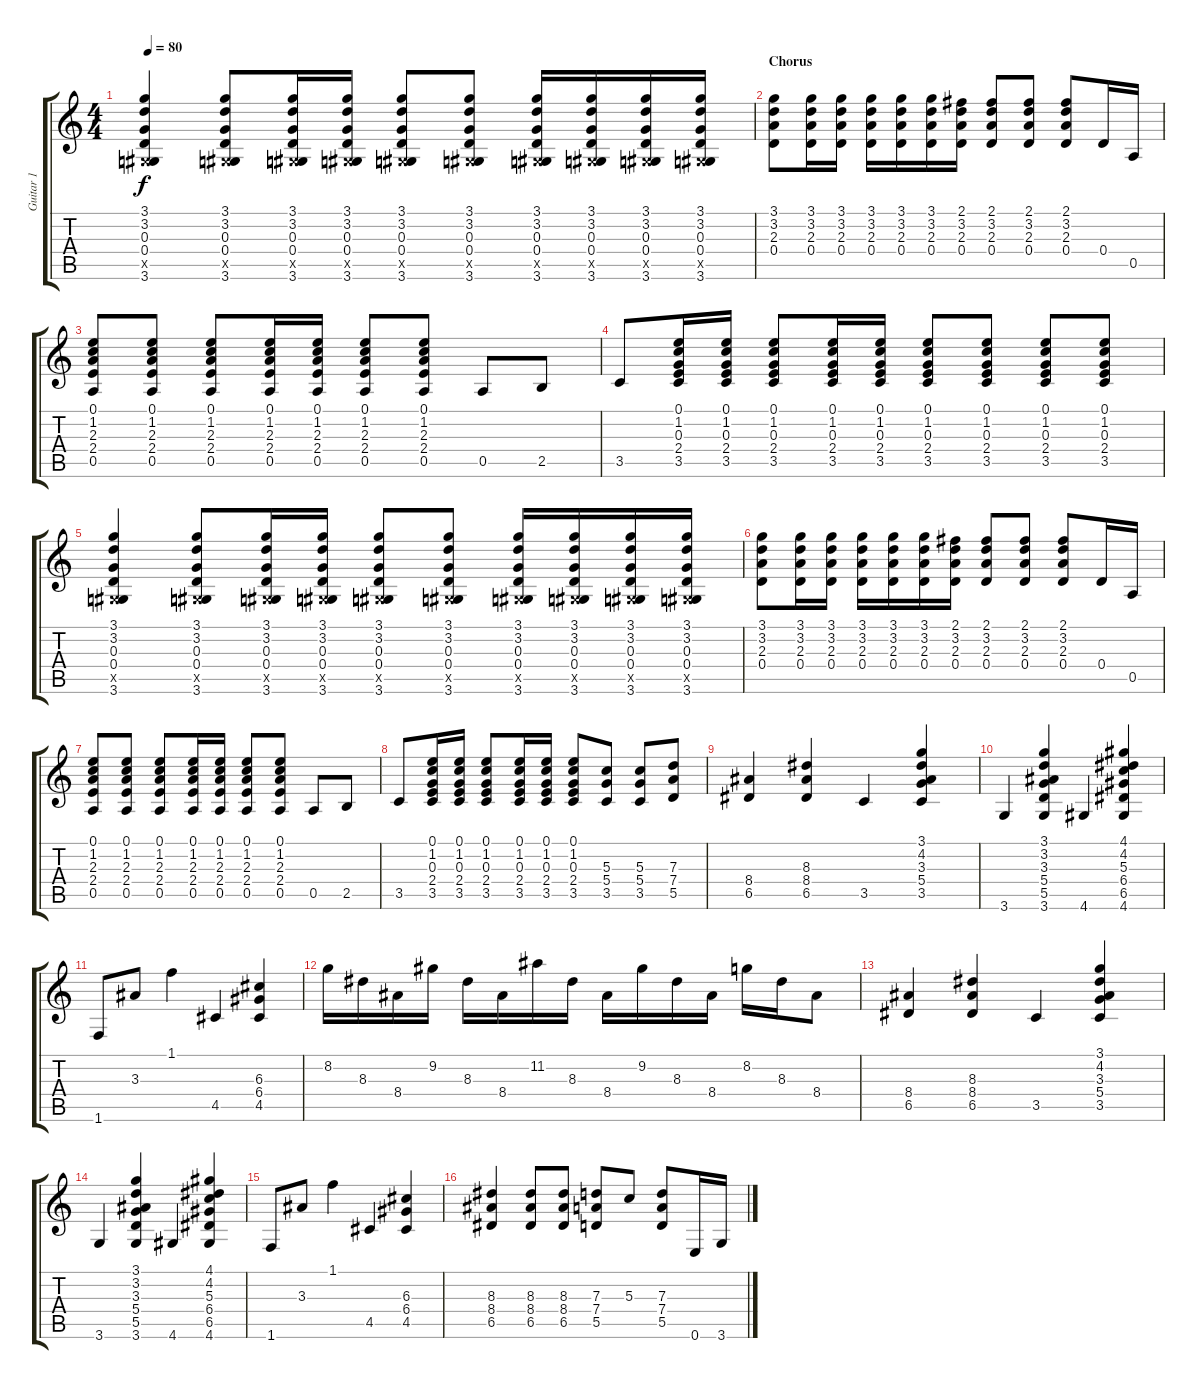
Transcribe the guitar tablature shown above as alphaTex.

\track ("Guitar 1" "Guitar 1") {instrument distortionguitar}
\staff {score tabs}
\tuning (E4 B3 G3 D3 A2 E2) {hide}
\ts (4 4)
\tempo 80
\clef g2
\ks c
(3.1 3.2 0.3 0.4 -1.5{x} 3.6).4{dy f} (3.1 3.2 0.3 0.4 -1.5{x} 3.6).8 (3.1 3.2 0.3 0.4 -1.5{x} 3.6).16 (3.1 3.2 0.3 0.4 -1.5{x} 3.6).16 (3.1 3.2 0.3 0.4 -1.5{x} 3.6).8 (3.1 3.2 0.3 0.4 -1.5{x} 3.6).8 (3.1 3.2 0.3 0.4 -1.5{x} 3.6).16 (3.1 3.2 0.3 0.4 -1.5{x} 3.6).16 (3.1 3.2 0.3 0.4 -1.5{x} 3.6).16 (3.1 3.2 0.3 0.4 -1.5{x} 3.6).16 |
\section ("" "Chorus")
(3.1 3.2 2.3 0.4).8 (3.1 3.2 2.3 0.4).16 (3.1 3.2 2.3 0.4).16 (3.1 3.2 2.3 0.4).16 (3.1 3.2 2.3 0.4).16 (3.1 3.2 2.3 0.4).16 (2.1 3.2 2.3 0.4).16 (2.1 3.2 2.3 0.4).8 (2.1 3.2 2.3 0.4).8 (2.1 3.2 2.3 0.4).8 0.4.16 0.5.16 |
(0.1 1.2 2.3 2.4 0.5).8 (0.1 1.2 2.3 2.4 0.5).8 (0.1 1.2 2.3 2.4 0.5).8 (0.1 1.2 2.3 2.4 0.5).16 (0.1 1.2 2.3 2.4 0.5).16 (0.1 1.2 2.3 2.4 0.5).8 (0.1 1.2 2.3 2.4 0.5).8 0.5.8 2.5.8 |
3.5.8 (0.1 1.2 0.3 2.4 3.5).16 (0.1 1.2 0.3 2.4 3.5).16 (0.1 1.2 0.3 2.4 3.5).8 (0.1 1.2 0.3 2.4 3.5).16 (0.1 1.2 0.3 2.4 3.5).16 (0.1 1.2 0.3 2.4 3.5).8 (0.1 1.2 0.3 2.4 3.5).8 (0.1 1.2 0.3 2.4 3.5).8 (0.1 1.2 0.3 2.4 3.5).8 |
(3.1 3.2 0.3 0.4 -1.5{x} 3.6).4 (3.1 3.2 0.3 0.4 -1.5{x} 3.6).8 (3.1 3.2 0.3 0.4 -1.5{x} 3.6).16 (3.1 3.2 0.3 0.4 -1.5{x} 3.6).16 (3.1 3.2 0.3 0.4 -1.5{x} 3.6).8 (3.1 3.2 0.3 0.4 -1.5{x} 3.6).8 (3.1 3.2 0.3 0.4 -1.5{x} 3.6).16 (3.1 3.2 0.3 0.4 -1.5{x} 3.6).16 (3.1 3.2 0.3 0.4 -1.5{x} 3.6).16 (3.1 3.2 0.3 0.4 -1.5{x} 3.6).16 |
(3.1 3.2 2.3 0.4).8 (3.1 3.2 2.3 0.4).16 (3.1 3.2 2.3 0.4).16 (3.1 3.2 2.3 0.4).16 (3.1 3.2 2.3 0.4).16 (3.1 3.2 2.3 0.4).16 (2.1 3.2 2.3 0.4).16 (2.1 3.2 2.3 0.4).8 (2.1 3.2 2.3 0.4).8 (2.1 3.2 2.3 0.4).8 0.4.16 0.5.16 |
(0.1 1.2 2.3 2.4 0.5).8 (0.1 1.2 2.3 2.4 0.5).8 (0.1 1.2 2.3 2.4 0.5).8 (0.1 1.2 2.3 2.4 0.5).16 (0.1 1.2 2.3 2.4 0.5).16 (0.1 1.2 2.3 2.4 0.5).8 (0.1 1.2 2.3 2.4 0.5).8 0.5.8 2.5.8 |
3.5.8 (0.1 1.2 0.3 2.4 3.5).16 (0.1 1.2 0.3 2.4 3.5).16 (0.1 1.2 0.3 2.4 3.5).8 (0.1 1.2 0.3 2.4 3.5).16 (0.1 1.2 0.3 2.4 3.5).16 (0.1 1.2 0.3 2.4 3.5).8 (5.3 5.4 3.5).8 (5.3 5.4 3.5).8 (7.3 7.4 5.5).8 |
(8.4 6.5).4 (8.3 8.4 6.5).4 3.5.4 (3.1 4.2 3.3 5.4 3.5).4 |
3.6.4 (3.1 3.2 3.3 5.4 5.5 3.6).4 4.6.4 (4.1 4.2 5.3 6.4 6.5 4.6).4 |
1.6.8 3.3.8 1.1.4 4.5.4 (6.3 6.4 4.5).4 |
8.2.16 8.3.16 8.4.16 9.2.16 8.3.16 8.4.16 11.2.16 8.3.16 8.4.16 9.2.16 8.3.16 8.4.16 8.2.16 8.3.16 8.4.8 |
(8.4 6.5).4 (8.3 8.4 6.5).4 3.5.4 (3.1 4.2 3.3 5.4 3.5).4 |
3.6.4 (3.1 3.2 3.3 5.4 5.5 3.6).4 4.6.4 (4.1 4.2 5.3 6.4 6.5 4.6).4 |
1.6.8 3.3.8 1.1.4 4.5.4 (6.3 6.4 4.5).4 |
(8.3 8.4 6.5).4 (8.3 8.4 6.5).8 (8.3 8.4 6.5).8 (7.3 7.4 5.5).8 5.3.8 (7.3 7.4 5.5).8 0.6.16 3.6.16
